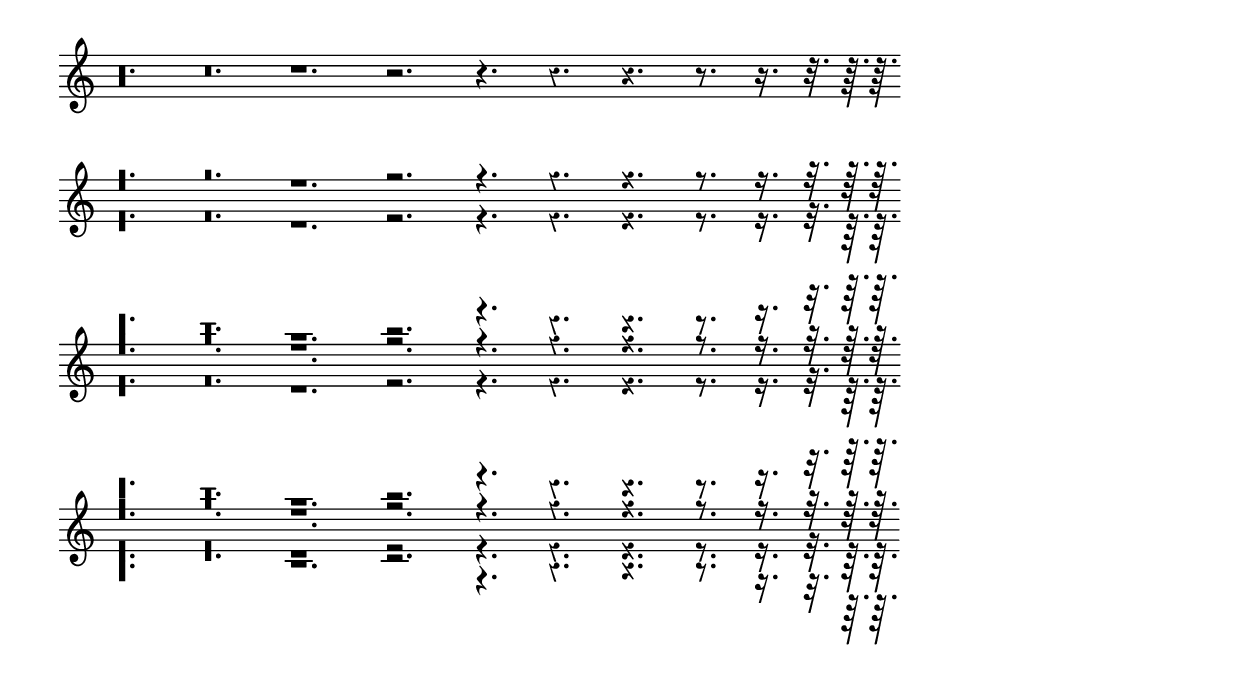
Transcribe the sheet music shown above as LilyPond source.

\header {

    texidoc = "Dots of rests should follow the rest positions. "

}

\version "2.18.0"

\layout { indent = 0 }
\paper { ragged-right = ##t }

mus = {
  r\longa. r\breve.
  r1. r2. r4.
  \once \override Rest.style = #'classical r4.
  \once \override Rest.style = #'z r4.
  r8. r16. r32. r64. r64.
}

vI = \new Voice { \voiceOne   \mus }
vII = \new Voice { \voiceTwo   \mus }
vIII = \new Voice { \voiceThree \mus }
vIV = \new Voice { \voiceFour  \mus }

{
  \set Score.timing = ##f
  \set Score.initialTimeSignatureVisibility = ##(#f #f #f)
  \mus
  \bar "" \break
  << \vI \vII >>
  \bar "" \break
  << \vI \vII \vIII >>
  \bar "" \break
  << \vI \vII \vIII \vIV >>
}
